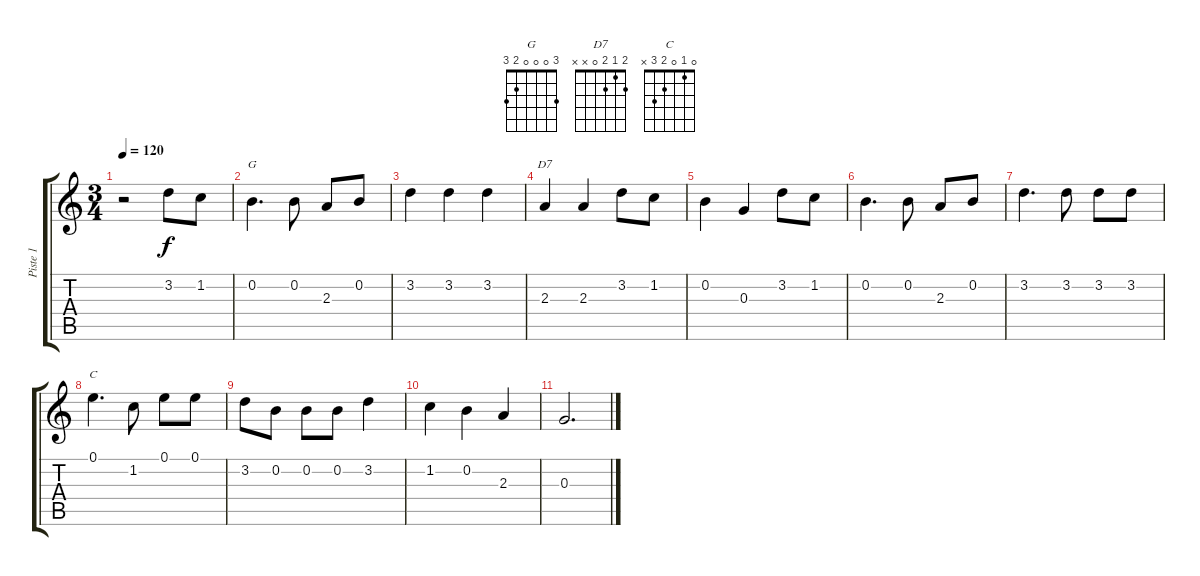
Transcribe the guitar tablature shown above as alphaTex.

\track ("Piste 1" "Piste 1") {instrument acousticguitarsteel}
\staff {score tabs}
\tuning (E4 B3 G3 D3 A2 E2) {hide}
\chord ("G" 3 0 0 0 2 3)
\chord ("D7" 2 1 2 0 x x)
\chord ("C" 0 1 0 2 3 x)
\ts (3 4)
\tempo 120
\clef g2
\ks c
r.2{dy f instrument acousticguitarsteel} 3.2.8 1.2.8 |
0.2.4{d ch "G"} 0.2.8 2.3.8 0.2.8 |
3.2.4 3.2.4 3.2.4 |
2.3.4{ch "D7"} 2.3.4 3.2.8 1.2.8 |
0.2.4 0.3.4 3.2.8 1.2.8 |
0.2.4{d} 0.2.8 2.3.8 0.2.8 |
3.2.4{d} 3.2.8 3.2.8 3.2.8 |
0.1.4{d ch "C"} 1.2.8 0.1.8 0.1.8 |
3.2.8 0.2.8 0.2.8 0.2.8 3.2.4 |
1.2.4 0.2.4 2.3.4 |
0.3.2{d}
